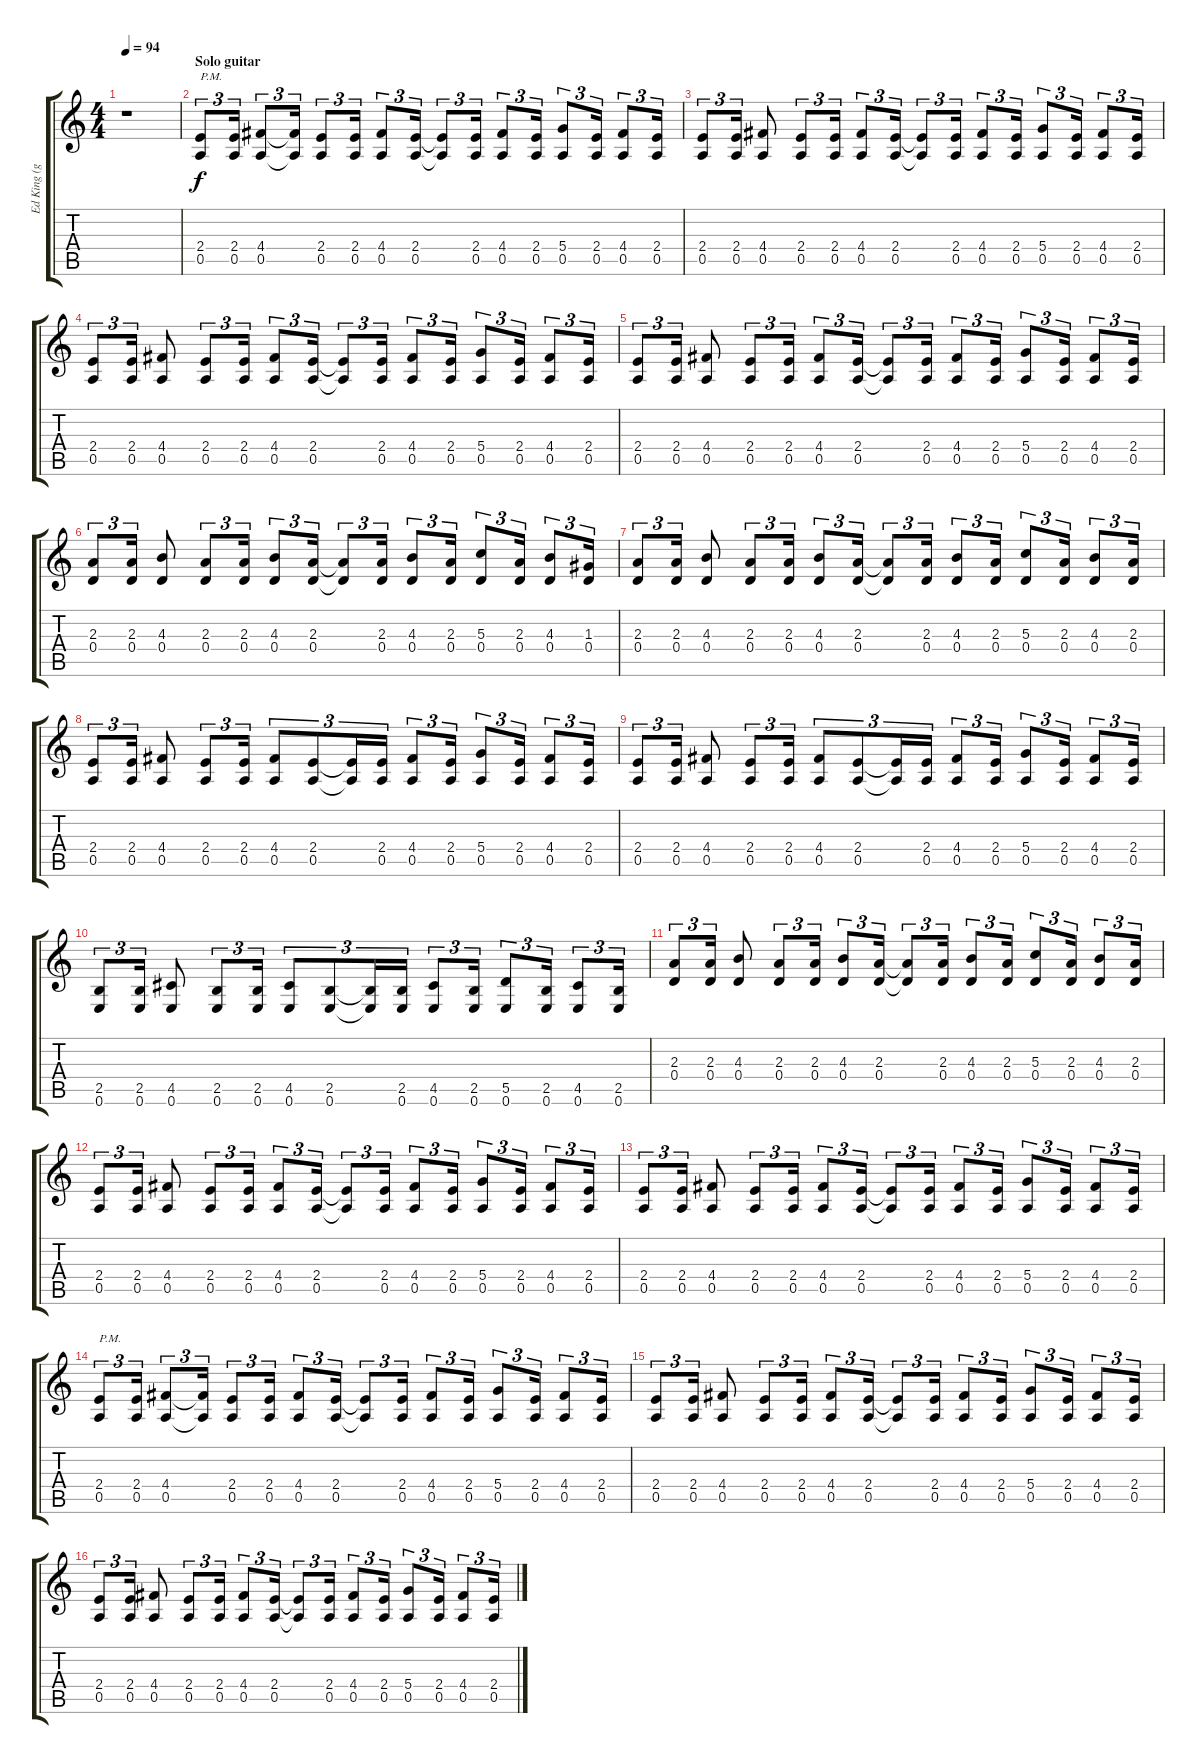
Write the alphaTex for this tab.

\track ("Ed King (guitar)" "Ed King (g") {instrument electricguitarmuted}
\staff {score tabs}
\tuning (E4 B3 G3 D3 A2 E2) {hide}
\ts (4 4)
\tempo 94
\clef g2
\ks c
r.1{dy f} |
\section ("" "Solo guitar")
(2.4 0.5).8{tu (3 2) txt "P.M." instrument electricguitarmuted} (2.4 0.5).16{tu (3 2)} (4.4 0.5).8{tu (3 2)} (4.4{t} 0.5{t}).16{tu (3 2)} (2.4 0.5).8{tu (3 2)} (2.4 0.5).16{tu (3 2)} (4.4 0.5).8{tu (3 2)} (2.4 0.5).16{tu (3 2)} (2.4{t} 0.5{t}).8{tu (3 2)} (2.4 0.5).16{tu (3 2)} (4.4 0.5).8{tu (3 2)} (2.4 0.5).16{tu (3 2)} (5.4 0.5).8{tu (3 2)} (2.4 0.5).16{tu (3 2)} (4.4 0.5).8{tu (3 2)} (2.4 0.5).16{tu (3 2)} |
(2.4 0.5).8{tu (3 2) instrument electricguitarmuted} (2.4 0.5).16{tu (3 2)} (4.4 0.5).8 (2.4 0.5).8{tu (3 2)} (2.4 0.5).16{tu (3 2)} (4.4 0.5).8{tu (3 2)} (2.4 0.5).16{tu (3 2)} (2.4{t} 0.5{t}).8{tu (3 2)} (2.4 0.5).16{tu (3 2)} (4.4 0.5).8{tu (3 2)} (2.4 0.5).16{tu (3 2)} (5.4 0.5).8{tu (3 2)} (2.4 0.5).16{tu (3 2)} (4.4 0.5).8{tu (3 2)} (2.4 0.5).16{tu (3 2)} |
(2.4 0.5).8{tu (3 2) instrument electricguitarmuted} (2.4 0.5).16{tu (3 2)} (4.4 0.5).8 (2.4 0.5).8{tu (3 2)} (2.4 0.5).16{tu (3 2)} (4.4 0.5).8{tu (3 2)} (2.4 0.5).16{tu (3 2)} (2.4{t} 0.5{t}).8{tu (3 2)} (2.4 0.5).16{tu (3 2)} (4.4 0.5).8{tu (3 2)} (2.4 0.5).16{tu (3 2)} (5.4 0.5).8{tu (3 2)} (2.4 0.5).16{tu (3 2)} (4.4 0.5).8{tu (3 2)} (2.4 0.5).16{tu (3 2)} |
(2.4 0.5).8{tu (3 2) instrument electricguitarmuted} (2.4 0.5).16{tu (3 2)} (4.4 0.5).8 (2.4 0.5).8{tu (3 2)} (2.4 0.5).16{tu (3 2)} (4.4 0.5).8{tu (3 2)} (2.4 0.5).16{tu (3 2)} (2.4{t} 0.5{t}).8{tu (3 2)} (2.4 0.5).16{tu (3 2)} (4.4 0.5).8{tu (3 2)} (2.4 0.5).16{tu (3 2)} (5.4 0.5).8{tu (3 2)} (2.4 0.5).16{tu (3 2)} (4.4 0.5).8{tu (3 2)} (2.4 0.5).16{tu (3 2)} |
(2.3 0.4).8{tu (3 2) instrument electricguitarmuted} (2.3 0.4).16{tu (3 2)} (4.3 0.4).8 (2.3 0.4).8{tu (3 2)} (2.3 0.4).16{tu (3 2)} (4.3 0.4).8{tu (3 2)} (2.3 0.4).16{tu (3 2)} (2.3{t} 0.4{t}).8{tu (3 2)} (2.3 0.4).16{tu (3 2)} (4.3 0.4).8{tu (3 2)} (2.3 0.4).16{tu (3 2)} (5.3 0.4).8{tu (3 2)} (2.3 0.4).16{tu (3 2)} (4.3 0.4).8{tu (3 2)} (1.3 0.4).16{tu (3 2)} |
(2.3 0.4).8{tu (3 2) instrument electricguitarmuted} (2.3 0.4).16{tu (3 2)} (4.3 0.4).8 (2.3 0.4).8{tu (3 2)} (2.3 0.4).16{tu (3 2)} (4.3 0.4).8{tu (3 2)} (2.3 0.4).16{tu (3 2)} (2.3{t} 0.4{t}).8{tu (3 2)} (2.3 0.4).16{tu (3 2)} (4.3 0.4).8{tu (3 2)} (2.3 0.4).16{tu (3 2)} (5.3 0.4).8{tu (3 2)} (2.3 0.4).16{tu (3 2)} (4.3 0.4).8{tu (3 2)} (2.3 0.4).16{tu (3 2)} |
(2.4 0.5).8{tu (3 2) instrument electricguitarmuted} (2.4 0.5).16{tu (3 2)} (4.4 0.5).8 (2.4 0.5).8{tu (3 2)} (2.4 0.5).16{tu (3 2)} (4.4 0.5).8{tu (3 2)} (2.4 0.5).8{tu (3 2)} (2.4{t} 0.5{t}).16{tu (3 2)} (2.4 0.5).16{tu (3 2)} (4.4 0.5).8{tu (3 2)} (2.4 0.5).16{tu (3 2)} (5.4 0.5).8{tu (3 2)} (2.4 0.5).16{tu (3 2)} (4.4 0.5).8{tu (3 2)} (2.4 0.5).16{tu (3 2)} |
(2.4 0.5).8{tu (3 2) instrument electricguitarmuted} (2.4 0.5).16{tu (3 2)} (4.4 0.5).8 (2.4 0.5).8{tu (3 2)} (2.4 0.5).16{tu (3 2)} (4.4 0.5).8{tu (3 2)} (2.4 0.5).8{tu (3 2)} (2.4{t} 0.5{t}).16{tu (3 2)} (2.4 0.5).16{tu (3 2)} (4.4 0.5).8{tu (3 2)} (2.4 0.5).16{tu (3 2)} (5.4 0.5).8{tu (3 2)} (2.4 0.5).16{tu (3 2)} (4.4 0.5).8{tu (3 2)} (2.4 0.5).16{tu (3 2)} |
(2.5 0.6).8{tu (3 2) instrument electricguitarmuted} (2.5 0.6).16{tu (3 2)} (4.5 0.6).8 (2.5 0.6).8{tu (3 2)} (2.5 0.6).16{tu (3 2)} (4.5 0.6).8{tu (3 2)} (2.5 0.6).8{tu (3 2)} (2.5{t} 0.6{t}).16{tu (3 2)} (2.5 0.6).16{tu (3 2)} (4.5 0.6).8{tu (3 2)} (2.5 0.6).16{tu (3 2)} (5.5 0.6).8{tu (3 2)} (2.5 0.6).16{tu (3 2)} (4.5 0.6).8{tu (3 2)} (2.5 0.6).16{tu (3 2)} |
(2.3 0.4).8{tu (3 2) instrument electricguitarmuted} (2.3 0.4).16{tu (3 2)} (4.3 0.4).8 (2.3 0.4).8{tu (3 2)} (2.3 0.4).16{tu (3 2)} (4.3 0.4).8{tu (3 2)} (2.3 0.4).16{tu (3 2)} (2.3{t} 0.4{t}).8{tu (3 2)} (2.3 0.4).16{tu (3 2)} (4.3 0.4).8{tu (3 2)} (2.3 0.4).16{tu (3 2)} (5.3 0.4).8{tu (3 2)} (2.3 0.4).16{tu (3 2)} (4.3 0.4).8{tu (3 2)} (2.3 0.4).16{tu (3 2)} |
(2.4 0.5).8{tu (3 2) instrument electricguitarmuted} (2.4 0.5).16{tu (3 2)} (4.4 0.5).8 (2.4 0.5).8{tu (3 2)} (2.4 0.5).16{tu (3 2)} (4.4 0.5).8{tu (3 2)} (2.4 0.5).16{tu (3 2)} (2.4{t} 0.5{t}).8{tu (3 2)} (2.4 0.5).16{tu (3 2)} (4.4 0.5).8{tu (3 2)} (2.4 0.5).16{tu (3 2)} (5.4 0.5).8{tu (3 2)} (2.4 0.5).16{tu (3 2)} (4.4 0.5).8{tu (3 2)} (2.4 0.5).16{tu (3 2)} |
(2.4 0.5).8{tu (3 2) instrument electricguitarmuted} (2.4 0.5).16{tu (3 2)} (4.4 0.5).8 (2.4 0.5).8{tu (3 2)} (2.4 0.5).16{tu (3 2)} (4.4 0.5).8{tu (3 2)} (2.4 0.5).16{tu (3 2)} (2.4{t} 0.5{t}).8{tu (3 2)} (2.4 0.5).16{tu (3 2)} (4.4 0.5).8{tu (3 2)} (2.4 0.5).16{tu (3 2)} (5.4 0.5).8{tu (3 2)} (2.4 0.5).16{tu (3 2)} (4.4 0.5).8{tu (3 2)} (2.4 0.5).16{tu (3 2)} |
(2.4 0.5).8{tu (3 2) txt "P.M." instrument electricguitarmuted} (2.4 0.5).16{tu (3 2)} (4.4 0.5).8{tu (3 2)} (4.4{t} 0.5{t}).16{tu (3 2)} (2.4 0.5).8{tu (3 2)} (2.4 0.5).16{tu (3 2)} (4.4 0.5).8{tu (3 2)} (2.4 0.5).16{tu (3 2)} (2.4{t} 0.5{t}).8{tu (3 2)} (2.4 0.5).16{tu (3 2)} (4.4 0.5).8{tu (3 2)} (2.4 0.5).16{tu (3 2)} (5.4 0.5).8{tu (3 2)} (2.4 0.5).16{tu (3 2)} (4.4 0.5).8{tu (3 2)} (2.4 0.5).16{tu (3 2)} |
(2.4 0.5).8{tu (3 2) instrument electricguitarmuted} (2.4 0.5).16{tu (3 2)} (4.4 0.5).8 (2.4 0.5).8{tu (3 2)} (2.4 0.5).16{tu (3 2)} (4.4 0.5).8{tu (3 2)} (2.4 0.5).16{tu (3 2)} (2.4{t} 0.5{t}).8{tu (3 2)} (2.4 0.5).16{tu (3 2)} (4.4 0.5).8{tu (3 2)} (2.4 0.5).16{tu (3 2)} (5.4 0.5).8{tu (3 2)} (2.4 0.5).16{tu (3 2)} (4.4 0.5).8{tu (3 2)} (2.4 0.5).16{tu (3 2)} |
(2.4 0.5).8{tu (3 2) instrument electricguitarmuted} (2.4 0.5).16{tu (3 2)} (4.4 0.5).8 (2.4 0.5).8{tu (3 2)} (2.4 0.5).16{tu (3 2)} (4.4 0.5).8{tu (3 2)} (2.4 0.5).16{tu (3 2)} (2.4{t} 0.5{t}).8{tu (3 2)} (2.4 0.5).16{tu (3 2)} (4.4 0.5).8{tu (3 2)} (2.4 0.5).16{tu (3 2)} (5.4 0.5).8{tu (3 2)} (2.4 0.5).16{tu (3 2)} (4.4 0.5).8{tu (3 2)} (2.4 0.5).16{tu (3 2)}
